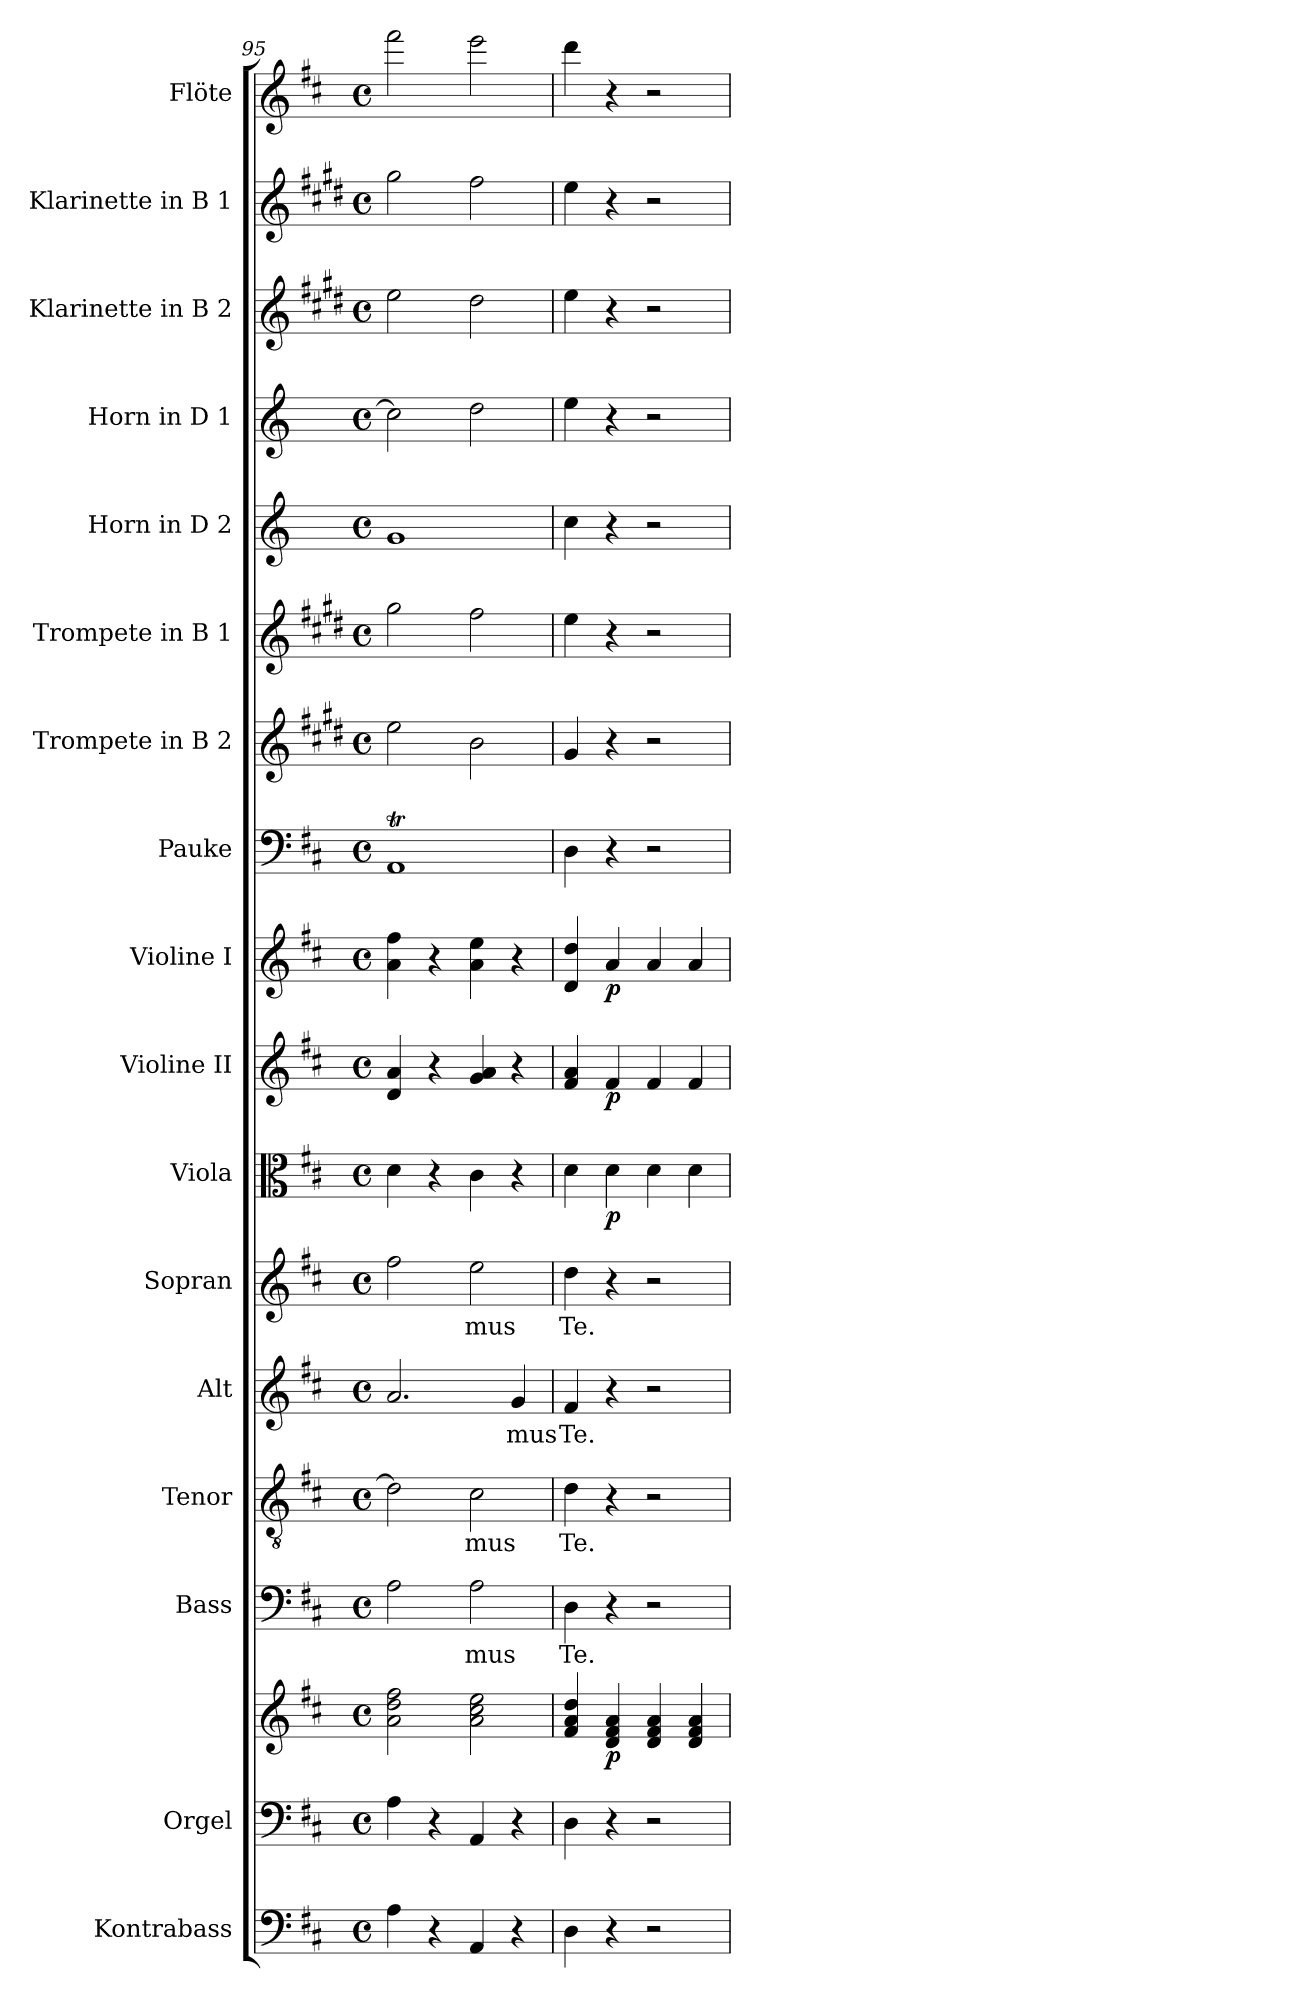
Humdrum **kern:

**kern	**kern	**kern	**dynam	**kern	**text	**kern	**text	**kern	**text	**kern	**text	**kern	**dynam	**kern	**dynam	**kern	**dynam	**kern	**kern	**kern	**kern	**kern	**kern	**kern	**kern
*part17	*part16	*part16	*part16	*part15	*part15	*part14	*part14	*part13	*part13	*part12	*part12	*part11	*part11	*part10	*part10	*part9	*part9	*part8	*part7	*part6	*part5	*part4	*part3	*part2	*part1
*staff18	*staff17	*staff16	*staff16/17	*staff15	*staff15	*staff14	*staff14	*staff13	*staff13	*staff12	*staff12	*staff11	*staff11	*staff10	*staff10	*staff9	*staff9	*staff8	*staff7	*staff6	*staff5	*staff4	*staff3	*staff2	*staff1
*I"Kontrabass	*I"Orgel	*	*	*I"Bass	*	*I"Tenor	*	*I"Alt	*	*I"Sopran	*	*I"Viola	*	*I"Violine II	*	*I"Violine I	*	*I"Pauke	*I"Trompete in B 2	*I"Trompete in B 1	*I"Horn in D 2	*I"Horn in D 1	*I"Klarinette in B 2	*I"Klarinette in B 1	*I"Flöte
*I'Kb.	*I'Org.	*	*	*I'B	*	*I'T	*	*I'A	*	*I'S	*	*I'Vla.	*	*I'Vl. II	*	*I'Vl. I	*	*I'Pk.	*I'Trp. 2	*I'Trp. 1	*I'Hrn. 2	*I'Hrn. 1	*I'Kl. 2	*I'Kl. 1	*I'Fl.
*clefF4	*clefF4	*clefG2	*	*clefF4	*	*clefGv2	*	*clefG2	*	*clefG2	*	*clefC3	*	*clefG2	*	*clefG2	*	*clefF4	*clefG2	*clefG2	*clefG2	*clefG2	*clefG2	*clefG2	*clefG2
*ITrd7c12	*	*	*	*	*	*	*	*	*	*	*	*	*	*	*	*	*	*	*ITrd1c2	*ITrd1c2	*ITrd-1c-2	*ITrd-1c-2	*ITrd1c2	*ITrd1c2	*
*k[f#c#]	*k[f#c#]	*k[f#c#]	*	*k[f#c#]	*	*k[f#c#]	*	*k[f#c#]	*	*k[f#c#]	*	*k[f#c#]	*	*k[f#c#]	*	*k[f#c#]	*	*k[f#c#]	*k[f#c#]	*k[f#c#]	*k[f#c#]	*k[f#c#]	*k[f#c#]	*k[f#c#]	*k[f#c#]
*D:	*D:	*D:	*	*D:	*	*D:	*	*D:	*	*D:	*	*D:	*	*D:	*	*D:	*	*D:	*D:	*D:	*D:	*D:	*D:	*D:	*D:
*M4/4	*M4/4	*M4/4	*	*M4/4	*	*M4/4	*	*M4/4	*	*M4/4	*	*M4/4	*	*M4/4	*	*M4/4	*	*M4/4	*M4/4	*M4/4	*M4/4	*M4/4	*M4/4	*M4/4	*M4/4
*met(c)	*met(c)	*met(c)	*	*met(c)	*	*met(c)	*	*met(c)	*	*met(c)	*	*met(c)	*	*met(c)	*	*met(c)	*	*met(c)	*met(c)	*met(c)	*met(c)	*met(c)	*met(c)	*met(c)	*met(c)
=95	=95	=95	=95	=95	=95	=95	=95	=95	=95	=95	=95	=95	=95	=95	=95	=95	=95	=95	=95	=95	=95	=95	=95	=95	=95
4AA\	4A\	2a\ 2dd\ 2ff#\	.	2A\	.	2d\]	.	2.a/	.	2ff#\	.	4d\	.	4d/ 4a/	.	4a\ 4ff#\	.	1AAT	2dd\	2ff#\	1a	2dd\]	2dd\	2ff#\	2fff#\
4r	4r	.	.	.	.	.	.	.	.	.	.	4r	.	4r	.	4r	.	.	.	.	.	.	.	.	.
!	!	!	!	!	!LO:LY:b	!	!LO:LY:b	!	!	!	!LO:LY:b	!	!	!	!	!	!	!	!	!	!	!	!	!	!
4AAA/	4AA/	2a\ 2cc#\ 2ee\	.	2A\	-mus	2c#\	-mus	.	.	2ee\	-mus	4c#\	.	4g/ 4a/	.	4a\ 4ee\	.	.	2a\	2ee\	.	2ee\	2cc#\	2ee\	2eee\
!	!	!	!	!	!	!	!	!	!LO:LY:b	!	!	!	!	!	!	!	!	!	!	!	!	!	!	!	!
4r	4r	.	.	.	.	.	.	4g/	-mus	.	.	4r	.	4r	.	4r	.	.	.	.	.	.	.	.	.
=96	=96	=96	=96	=96	=96	=96	=96	=96	=96	=96	=96	=96	=96	=96	=96	=96	=96	=96	=96	=96	=96	=96	=96	=96	=96
!	!	!	!	!	!LO:LY:b	!	!LO:LY:b	!	!LO:LY:b	!	!LO:LY:b	!	!	!	!	!	!	!	!	!	!	!	!	!	!
4DD\	4D\	4f#/ 4a/ 4dd/	.	4D\	Te.	4d\	Te.	4f#/	Te.	4dd\	Te.	4d\	.	4f#/ 4a/	.	4d/ 4dd/	.	4D\	4f#/	4dd\	4dd\	4ff#\	4dd\	4dd\	4ddd\
!	!	!	!LO:DY:b	!	!	!	!	!	!	!	!	!	!LO:DY:b	!	!LO:DY:b	!	!LO:DY:b	!	!	!	!	!	!	!	!
4r	4r	4d/ 4f#/ 4a/	p	4r	.	4r	.	4r	.	4r	.	4d\	p	4f#/	p	4a/	p	4r	4r	4r	4r	4r	4r	4r	4r
2r	2r	4d/ 4f#/ 4a/	.	2r	.	2r	.	2r	.	2r	.	4d\	.	4f#/	.	4a/	.	2r	2r	2r	2r	2r	2r	2r	2r
.	.	4d/ 4f#/ 4a/	.	.	.	.	.	.	.	.	.	4d\	.	4f#/	.	4a/	.	.	.	.	.	.	.	.	.
=	=	=	=	=	=	=	=	=	=	=	=	=	=	=	=	=	=	=	=	=	=	=	=	=	=
*-	*-	*-	*-	*-	*-	*-	*-	*-	*-	*-	*-	*-	*-	*-	*-	*-	*-	*-	*-	*-	*-	*-	*-	*-	*-
